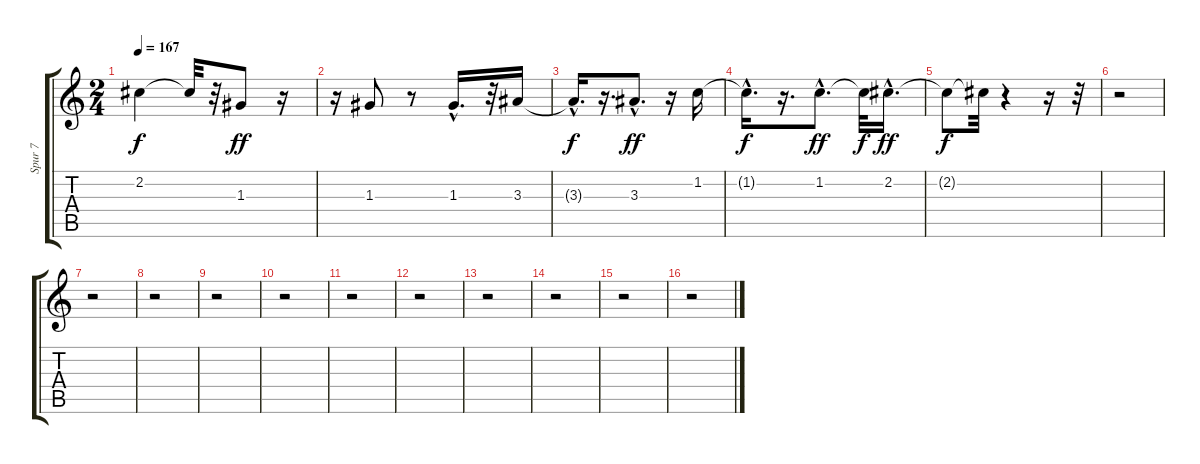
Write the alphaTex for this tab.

\track ("Spur 7" "Spur 7") {instrument electricguitarclean}
\staff {score tabs}
\tuning (E4 B3 G3 D3 A2 E2) {hide}
\ts (2 4)
\tempo 167
\clef g2
\ks c
2.2{t}.4{dy f} 2.2{t}.32 r.32 1.3.8{dy ff} r.16 |
r.16 1.3.8 r.8 1.3{hac}.16{d} r.32 3.3.16 |
3.3{hac t}.16{d dy f} r.16{d} 3.3{hac}.8{d dy ff} r.16 1.2.16 |
1.2{hac t}.16{d dy f} r.16{d} 1.2{hac}.8{d dy ff} 1.2{t}.32{dy f} 2.2{hac}.16{d dy ff} |
2.2{t}.8{dy f} 2.2{t}.32 r.4 r.16 r.32 |
r.2 |
r.2 |
r.2 |
r.2 |
r.2 |
r.2 |
r.2 |
r.2 |
r.2 |
r.2 |
r.2
